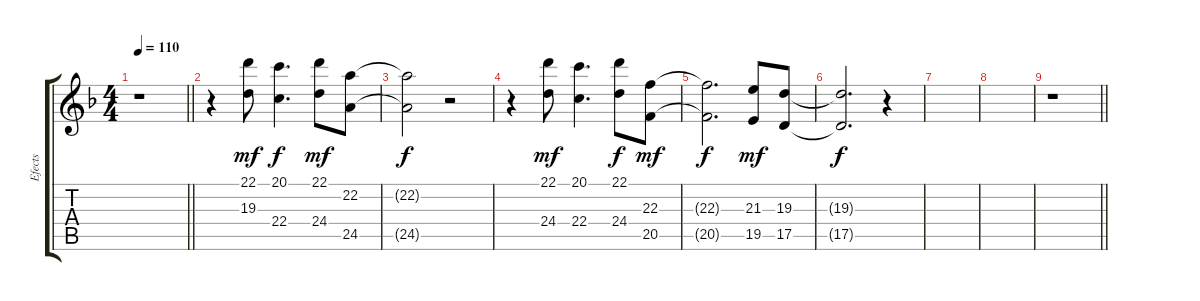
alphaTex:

\track ("Efects" "Efects") {instrument pad1newage}
\staff {score tabs}
\tuning (E4 B3 G3 D3 A2 E2) {hide}
\ts (4 4)
\tempo 110
\clef g2
\barLineRight lightlight
\ks dminor
r.1{dy f} |
r.4 (22.1 19.3).8{dy mf} (20.1 22.4).4{d dy f} (22.1 24.4).8{dy mf} (22.2 24.5).8 |
(22.2{t} 24.5{t}).2{dy f} r.2 |
r.4 (22.1 24.4).8{dy mf} (20.1 22.4).4{d} (22.1 24.4).8{dy f} (22.3 20.5).8{dy mf} |
(22.3{t} 20.5{t}).2{d dy f} (21.3 19.5).8{dy mf} (19.3 17.5).8 |
(19.3{t} 17.5{t}).2{d dy f} r.4 |
|
|
\barLineRight lightlight
r.1
